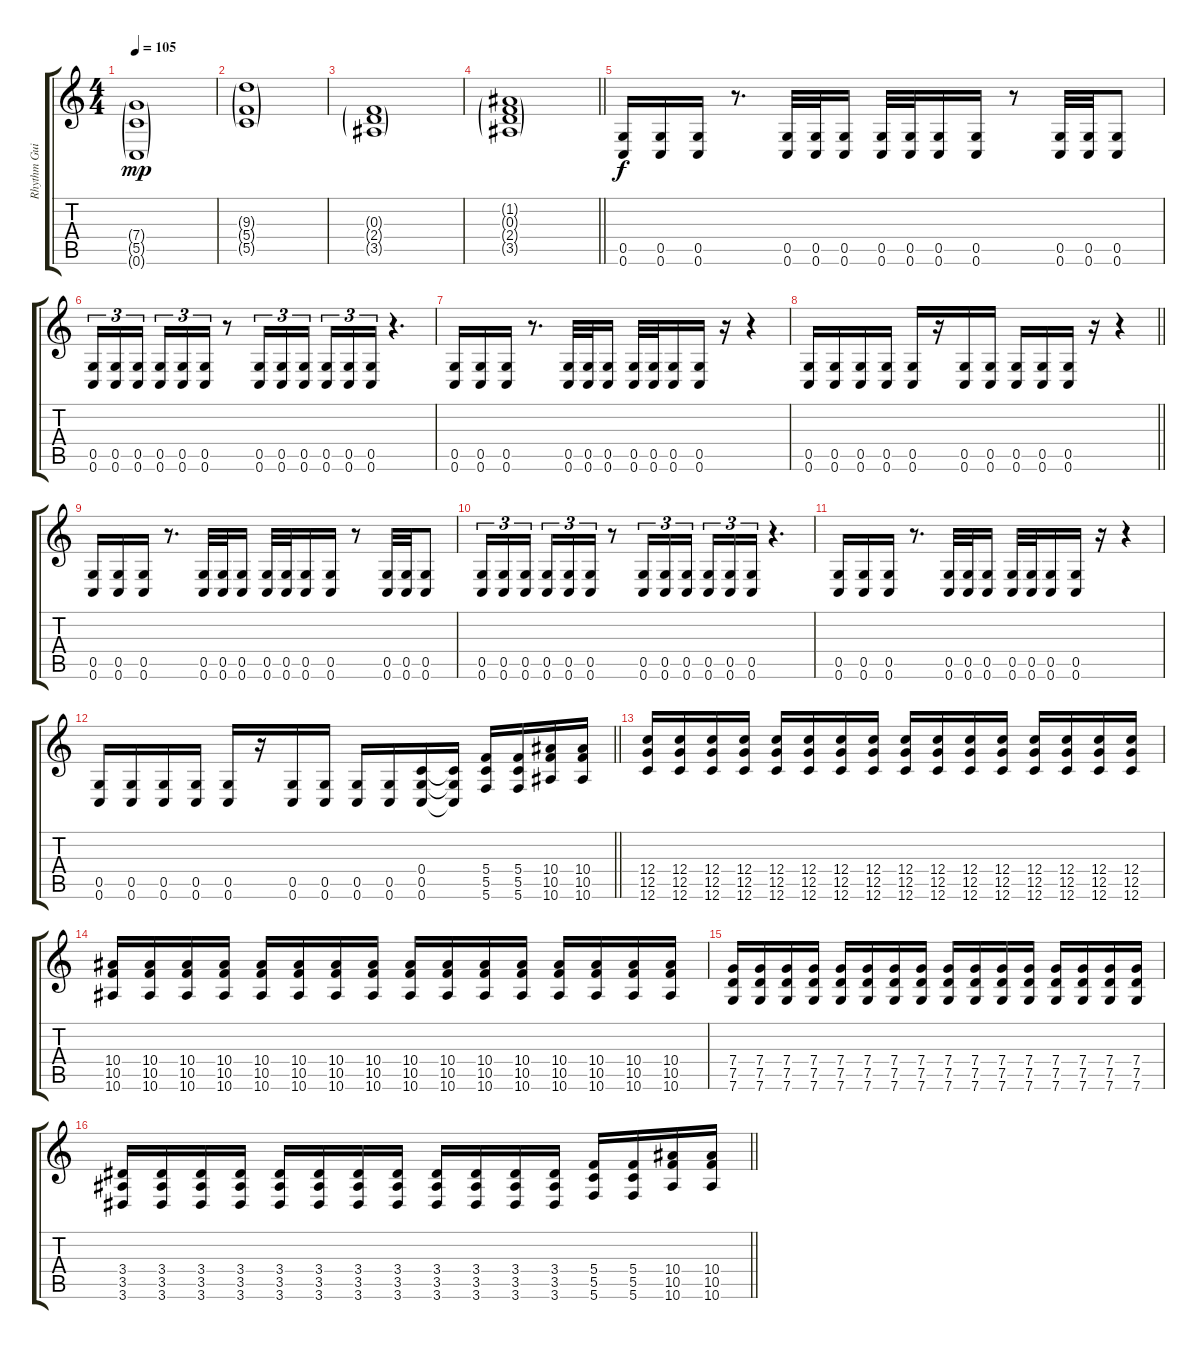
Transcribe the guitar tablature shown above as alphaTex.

\track ("Rhythm Guitar" "Rhythm Gui") {instrument distortionguitar}
\staff {score tabs}
\tuning (D4 A3 F3 C3 G2 C2) {hide}
\ts (4 4)
\section ("" "")
\tempo 105
\clef g2
\ks c
(7.4{g} 5.5{g} 0.6{g}).1{dy mp volume 13 balance 8} |
(9.3{g} 5.4{g} 5.5{g}).1 |
(0.3{g} 2.4{g} 3.5{g}).1 |
\barLineRight lightlight
(1.2{g} 0.3{g} 2.4{g} 3.5{g}).1 |
\section ("" "")
(0.5 0.6).16{dy f} (0.5 0.6).16 (0.5 0.6).16 r.8{d} (0.5 0.6).32 (0.5 0.6).32 (0.5 0.6).16 (0.5 0.6).32 (0.5 0.6).32 (0.5 0.6).16 (0.5 0.6).16 r.8 (0.5 0.6).32 (0.5 0.6).32 (0.5 0.6).8 |
(0.5 0.6).16{tu (3 2)} (0.5 0.6).16{tu (3 2)} (0.5 0.6).16{tu (3 2) beam splitsecondary} (0.5 0.6).16{tu (3 2)} (0.5 0.6).16{tu (3 2)} (0.5 0.6).16{tu (3 2)} r.8 (0.5 0.6).16{tu (3 2)} (0.5 0.6).16{tu (3 2)} (0.5 0.6).16{tu (3 2)} (0.5 0.6).16{tu (3 2)} (0.5 0.6).16{tu (3 2)} (0.5 0.6).16{tu (3 2)} r.4{d} |
(0.5 0.6).16 (0.5 0.6).16 (0.5 0.6).16 r.8{d} (0.5 0.6).32 (0.5 0.6).32 (0.5 0.6).16 (0.5 0.6).32 (0.5 0.6).32 (0.5 0.6).16 (0.5 0.6).16 r.16 r.4 |
\barLineRight lightlight
(0.5 0.6).16 (0.5 0.6).16 (0.5 0.6).16 (0.5 0.6).16 (0.5 0.6).16 r.16 (0.5 0.6).16 (0.5 0.6).16 (0.5 0.6).16 (0.5 0.6).16 (0.5 0.6).16 r.16 r.4 |
\section ("" "")
(0.5 0.6).16 (0.5 0.6).16 (0.5 0.6).16 r.8{d} (0.5 0.6).32 (0.5 0.6).32 (0.5 0.6).16 (0.5 0.6).32 (0.5 0.6).32 (0.5 0.6).16 (0.5 0.6).16 r.8 (0.5 0.6).32 (0.5 0.6).32 (0.5 0.6).8 |
(0.5 0.6).16{tu (3 2)} (0.5 0.6).16{tu (3 2)} (0.5 0.6).16{tu (3 2) beam splitsecondary} (0.5 0.6).16{tu (3 2)} (0.5 0.6).16{tu (3 2)} (0.5 0.6).16{tu (3 2)} r.8 (0.5 0.6).16{tu (3 2)} (0.5 0.6).16{tu (3 2)} (0.5 0.6).16{tu (3 2)} (0.5 0.6).16{tu (3 2)} (0.5 0.6).16{tu (3 2)} (0.5 0.6).16{tu (3 2)} r.4{d} |
(0.5 0.6).16 (0.5 0.6).16 (0.5 0.6).16 r.8{d} (0.5 0.6).32 (0.5 0.6).32 (0.5 0.6).16 (0.5 0.6).32 (0.5 0.6).32 (0.5 0.6).16 (0.5 0.6).16 r.16 r.4 |
\barLineRight lightlight
(0.5 0.6).16 (0.5 0.6).16 (0.5 0.6).16 (0.5 0.6).16 (0.5 0.6).16 r.16 (0.5 0.6).16 (0.5 0.6).16 (0.5 0.6).16 (0.5 0.6).16 (0.4 0.5 0.6).16 (0.4{t} 0.5{t} 0.6{t}).16 (5.4 5.5 5.6).16 (5.4 5.5 5.6).16 (10.4 10.5 10.6).16 (10.4 10.5 10.6).16 |
\section ("" "")
(12.4 12.5 12.6).16 (12.4 12.5 12.6).16 (12.4 12.5 12.6).16 (12.4 12.5 12.6).16 (12.4 12.5 12.6).16 (12.4 12.5 12.6).16 (12.4 12.5 12.6).16 (12.4 12.5 12.6).16 (12.4 12.5 12.6).16 (12.4 12.5 12.6).16 (12.4 12.5 12.6).16 (12.4 12.5 12.6).16 (12.4 12.5 12.6).16 (12.4 12.5 12.6).16 (12.4 12.5 12.6).16 (12.4 12.5 12.6).16 |
(10.4 10.5 10.6).16 (10.4 10.5 10.6).16 (10.4 10.5 10.6).16 (10.4 10.5 10.6).16 (10.4 10.5 10.6).16 (10.4 10.5 10.6).16 (10.4 10.5 10.6).16 (10.4 10.5 10.6).16 (10.4 10.5 10.6).16 (10.4 10.5 10.6).16 (10.4 10.5 10.6).16 (10.4 10.5 10.6).16 (10.4 10.5 10.6).16 (10.4 10.5 10.6).16 (10.4 10.5 10.6).16 (10.4 10.5 10.6).16 |
(7.4 7.5 7.6).16 (7.4 7.5 7.6).16 (7.4 7.5 7.6).16 (7.4 7.5 7.6).16 (7.4 7.5 7.6).16 (7.4 7.5 7.6).16 (7.4 7.5 7.6).16 (7.4 7.5 7.6).16 (7.4 7.5 7.6).16 (7.4 7.5 7.6).16 (7.4 7.5 7.6).16 (7.4 7.5 7.6).16 (7.4 7.5 7.6).16 (7.4 7.5 7.6).16 (7.4 7.5 7.6).16 (7.4 7.5 7.6).16 |
\barLineRight lightlight
(3.4 3.5 3.6).16 (3.4 3.5 3.6).16 (3.4 3.5 3.6).16 (3.4 3.5 3.6).16 (3.4 3.5 3.6).16 (3.4 3.5 3.6).16 (3.4 3.5 3.6).16 (3.4 3.5 3.6).16 (3.4 3.5 3.6).16 (3.4 3.5 3.6).16 (3.4 3.5 3.6).16 (3.4 3.5 3.6).16 (5.4 5.5 5.6).16 (5.4 5.5 5.6).16 (10.4 10.5 10.6).16 (10.4 10.5 10.6).16
